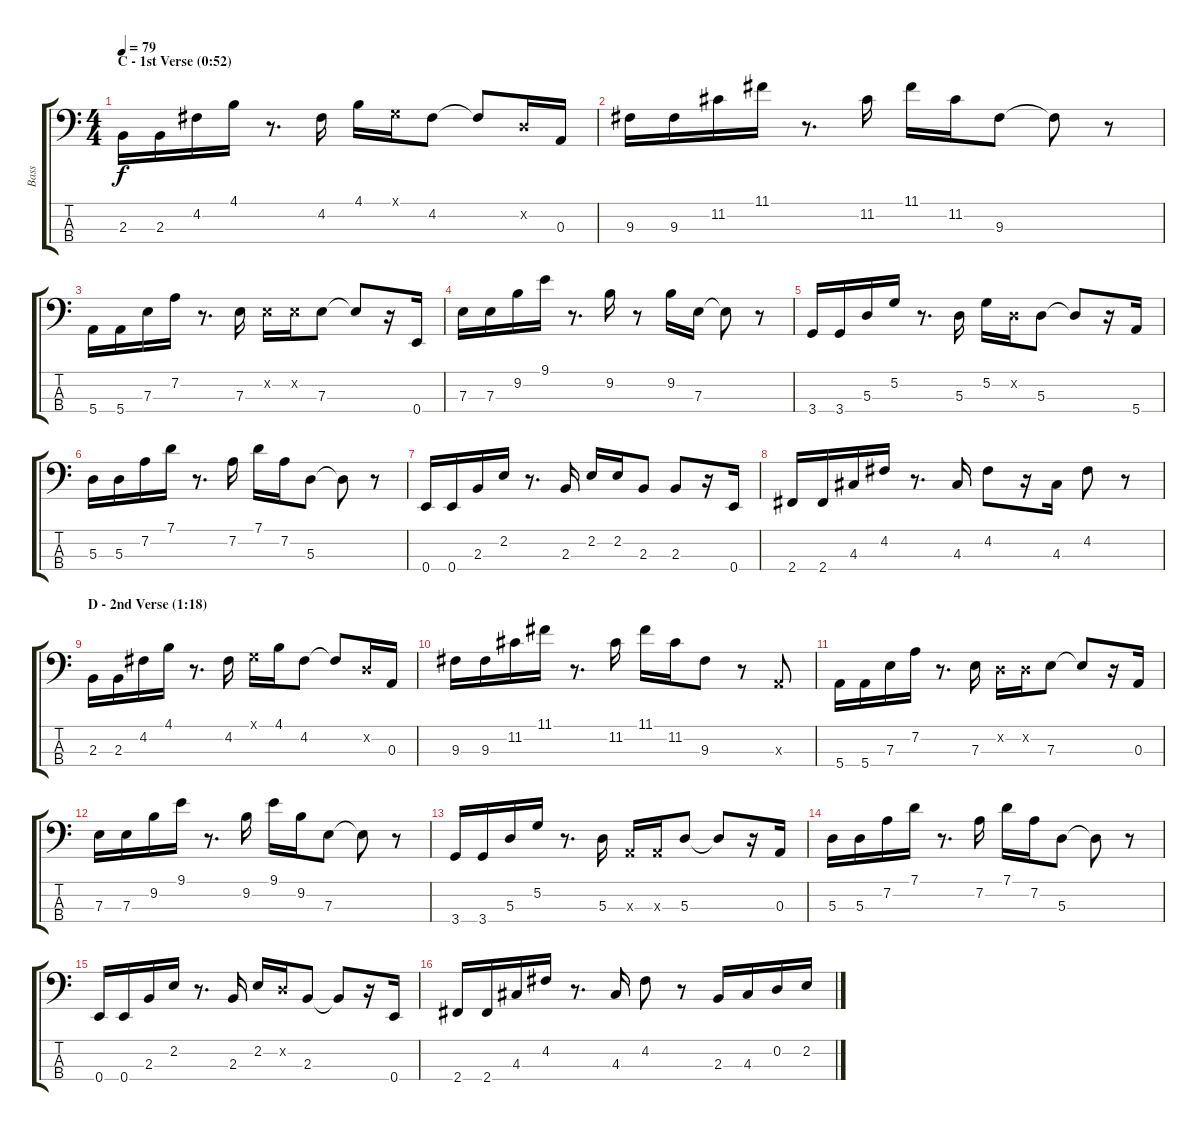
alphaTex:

\track ("Bass" "Bass") {instrument electricbasspick}
\staff {score tabs}
\tuning (G2 D2 A1 E1) {hide}
\ts (4 4)
\section ("" "C - 1st Verse (0:52)")
\tempo 79
\clef f4
\ks c
2.3.16{dy f} 2.3.16 4.2.16 4.1.16 r.8{d} 4.2.16 4.1.16 0.1{x}.16 4.2.8 4.2{t}.8 0.2{x}.16 0.3.16 |
9.3.16 9.3.16 11.2.16 11.1.16 r.8{d} 11.2.16 11.1.16 11.2.16 9.3.8 9.3{t}.8 r.8 |
5.4.16 5.4.16 7.3.16 7.2.16 r.8{d} 7.3.16 2.2{x}.16 2.2{x}.16 7.3.8 7.3{t}.8 r.16 0.4.16 |
7.3.16 7.3.16 9.2.16 9.1.16 r.8{d} 9.2.16 r.8 9.2.16 7.3.16 7.3{t}.8 r.8 |
3.4.16 3.4.16 5.3.16 5.2.16 r.8{d} 5.3.16 5.2.16 0.2{x}.16 5.3.8 5.3{t}.8 r.16 5.4.16 |
5.3.16 5.3.16 7.2.16 7.1.16 r.8{d} 7.2.16 7.1.16 7.2.16 5.3.8 5.3{t}.8 r.8 |
0.4.16 0.4.16 2.3.16 2.2.16 r.8{d} 2.3.16 2.2.16 2.2.16 2.3.8 2.3.8 r.16 0.4.16 |
2.4.16 2.4.16 4.3.16 4.2.16 r.8{d} 4.3.16 4.2.8 r.16 4.3.16 4.2.8 r.8 |
\section ("" "D - 2nd Verse (1:18)")
2.3.16 2.3.16 4.2.16 4.1.16 r.8{d} 4.2.16 0.1{x}.16 4.1.16 4.2.8 4.2{t}.8 0.2{x}.16 0.3.16 |
9.3.16 9.3.16 11.2.16 11.1.16 r.8{d} 11.2.16 11.1.16 11.2.16 9.3.8 r.8 0.3{x}.8 |
5.4.16 5.4.16 7.3.16 7.2.16 r.8{d} 7.3.16 0.2{x}.16 0.2{x}.16 7.3.8 7.3{t}.8 r.16 0.3.16 |
7.3.16 7.3.16 9.2.16 9.1.16 r.8{d} 9.2.16 9.1.16 9.2.16 7.3.8 7.3{t}.8 r.8 |
3.4.16 3.4.16 5.3.16 5.2.16 r.8{d} 5.3.16 0.3{x}.16 0.3{x}.16 5.3.8 5.3{t}.8 r.16 0.3.16 |
5.3.16 5.3.16 7.2.16 7.1.16 r.8{d} 7.2.16 7.1.16 7.2.16 5.3.8 5.3{t}.8 r.8 |
0.4.16 0.4.16 2.3.16 2.2.16 r.8{d} 2.3.16 2.2.16 0.2{x}.16 2.3.8 2.3{t}.8 r.16 0.4.16 |
2.4.16 2.4.16 4.3.16 4.2.16 r.8{d} 4.3.16 4.2.8 r.8 2.3.16 4.3.16 0.2.16 2.2.16
